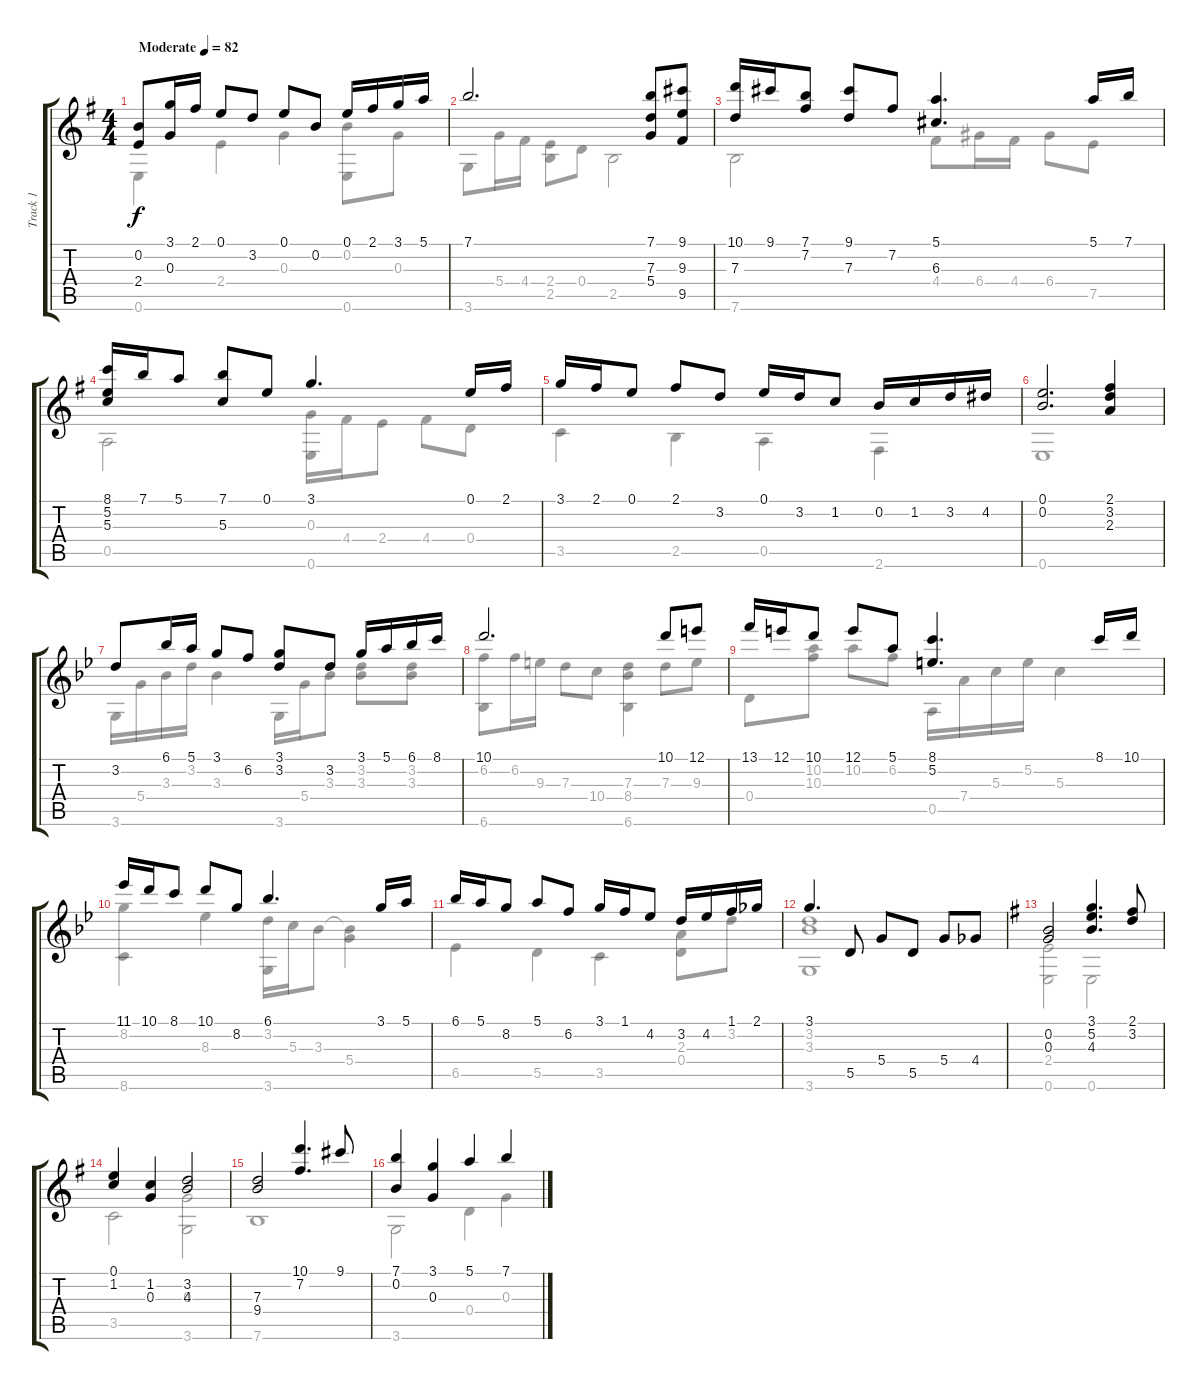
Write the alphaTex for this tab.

\track ("Track 1" "Track 1") {instrument acousticguitarnylon}
\staff {score tabs}
\tuning (E4 B3 G3 D3 A2 E2) {hide}
\voice
\ts (4 4)
\tempo (82 "Moderate")
\clef g2
\ks eminor
(0.2 2.4).8{dy f instrument acousticguitarnylon} (3.1 0.3).16 2.1.16 0.1.8 3.2.8 0.1.8 0.2.8 0.1.16 2.1.16 3.1.16 5.1.16 |
7.1.2{d} (7.1 7.3 5.4).8 (9.1 9.3 9.5).8 |
(10.1 7.3).16 9.1.16 (7.1 7.2).8 (9.1 7.3).8 7.2.8 (5.1 6.3).4{d} 5.1.16 7.1.16 |
(8.1 5.2 5.3).16 7.1.16 5.1.8 (7.1 5.3).8 0.1.8 3.1.4{d} 0.1.16 2.1.16 |
3.1.16 2.1.16 0.1.8 2.1.8 3.2.8 0.1.16 3.2.16 1.2.8 0.2.16 1.2.16 3.2.16 4.2.16 |
(0.1 0.2).2{d} (2.1 3.2 2.3).4 |
\ks gminor
3.2.8 6.1.16 5.1.16 3.1.8 6.2.8 (3.1 3.2).8 3.2.8 3.1.16 5.1.16 6.1.16 8.1.16 |
10.1.2{d} 10.1.8 12.1.8 |
13.1.16 12.1.16 10.1.8 12.1.8 5.1.8 (8.1 5.2).4{d} 8.1.16 10.1.16 |
11.1.16 10.1.16 8.1.8 10.1.8 8.2.8 6.1.4{d} 3.1.16 5.1.16 |
6.1.16 5.1.16 8.2.8 5.1.8 6.2.8 3.1.16 1.1.16 4.2.8 3.2.16 4.2.16 1.1.16 2.1.16 |
3.1.4{d} 5.5.8 5.4.8 5.5.8 5.4.8 4.4.8 |
\ks eminor
(0.2 0.3).2 (3.1 5.2 4.3).4{d} (2.1 3.2).8 |
(0.1 1.2).4 (1.2 0.3).4 (3.2 4.3).2 |
(7.3 9.4).2 (10.1 7.2).4{d} 9.1.8 |
(7.1 0.2).4 (3.1 0.3).4 5.1.4 7.1.4
\voice
\clef g2
\ottava regular
\simile none
\ks eminor
0.6.4{dy f} 2.4.4 0.3.4 (0.2 0.6).8 0.3.8 |
3.6.8 5.4.16 4.4.16 (2.4 2.5).8 0.4.8 2.5.2 |
7.6.2 4.4.8 6.4.16 4.4.16 6.4.8 7.5.8 |
0.5.2 (0.3 0.6).16 4.4.16 2.4.8 4.4.8 0.4.8 |
3.5.4 2.5.4 0.5.4 2.6.4 |
0.6.1 |
\ks gminor
3.6.16 5.4.16 3.3.16 3.2.16 3.3.4 3.6.16 5.4.16 3.3.8 (3.2 3.3).8 (3.2 3.3).8 |
(6.2 6.6).8 6.2.16 9.3.16 7.3.8 10.4.8 (7.3 8.4 6.6).4 7.3.8 9.3.8 |
0.4.8 (10.2 10.3).8 10.2.8 6.2.8 0.5.16 7.4.16 5.3.16 5.2.16 5.3.4 |
(8.2 8.6).4 8.3.4 (3.2 3.6).16 5.3.16 3.3.8 (3.3{t} 5.4).4 |
6.5.4 5.5.4 3.5.4 (2.3 0.4).8 3.2.8 |
(3.2 3.3 3.6).1 |
\ks eminor
(2.4 0.6).2 0.6.2 |
3.5.2 (0.3 3.6).2 |
7.6.1 |
3.6.2 0.4.4 0.3.4
